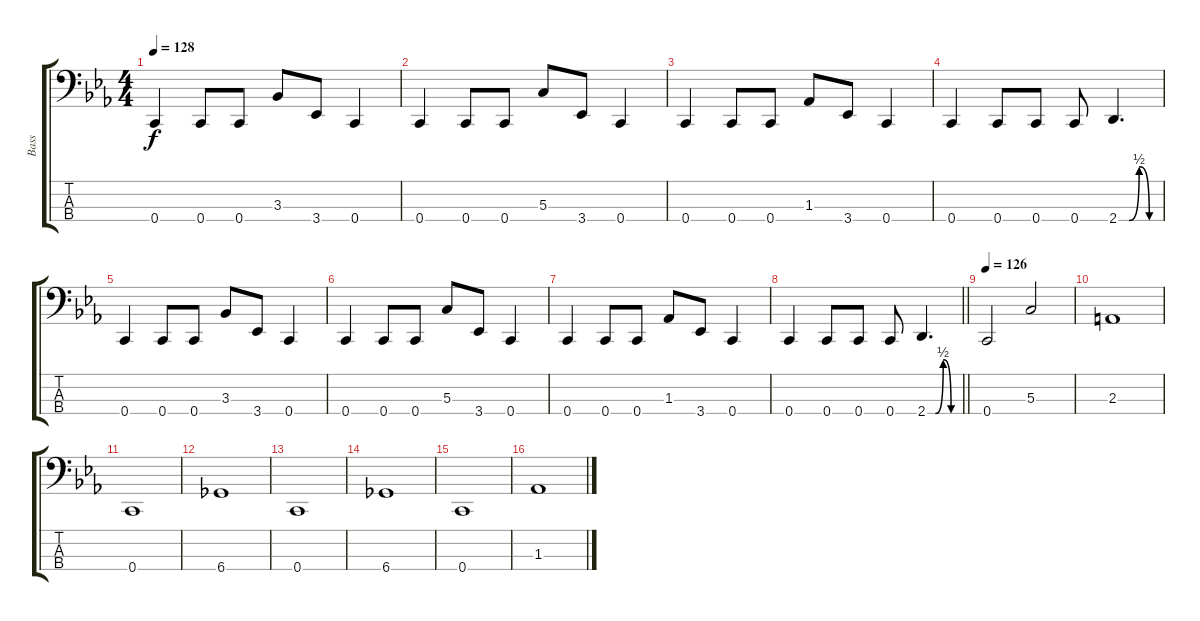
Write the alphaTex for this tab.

\track ("Bass" "Bass") {instrument fretlessbass}
\staff {score tabs}
\tuning (G2 C2 G1 C1) {hide}
\ts (4 4)
\tempo 128
\clef f4
\ks cminor
0.4.4{dy f} 0.4.8 0.4.8 3.3.8 3.4.8 0.4.4 |
0.4.4 0.4.8 0.4.8 5.3.8 3.4.8 0.4.4 |
0.4.4 0.4.8 0.4.8 1.3.8 3.4.8 0.4.4 |
0.4.4 0.4.8 0.4.8 0.4.8 2.4{be (custom 0 0 15 0 30 2 45 0 60 0)}.4{d} |
0.4.4 0.4.8 0.4.8 3.3.8 3.4.8 0.4.4 |
0.4.4 0.4.8 0.4.8 5.3.8 3.4.8 0.4.4 |
0.4.4 0.4.8 0.4.8 1.3.8 3.4.8 0.4.4 |
\barLineRight lightlight
0.4.4 0.4.8 0.4.8 0.4.8 2.4{be (custom 0 0 15 0 30 2 45 0 60 0)}.4{d} |
\tempo 126
0.4.2 5.3.2 |
2.3.1 |
0.4.1 |
6.4.1 |
0.4.1 |
6.4.1 |
0.4.1 |
1.3.1
